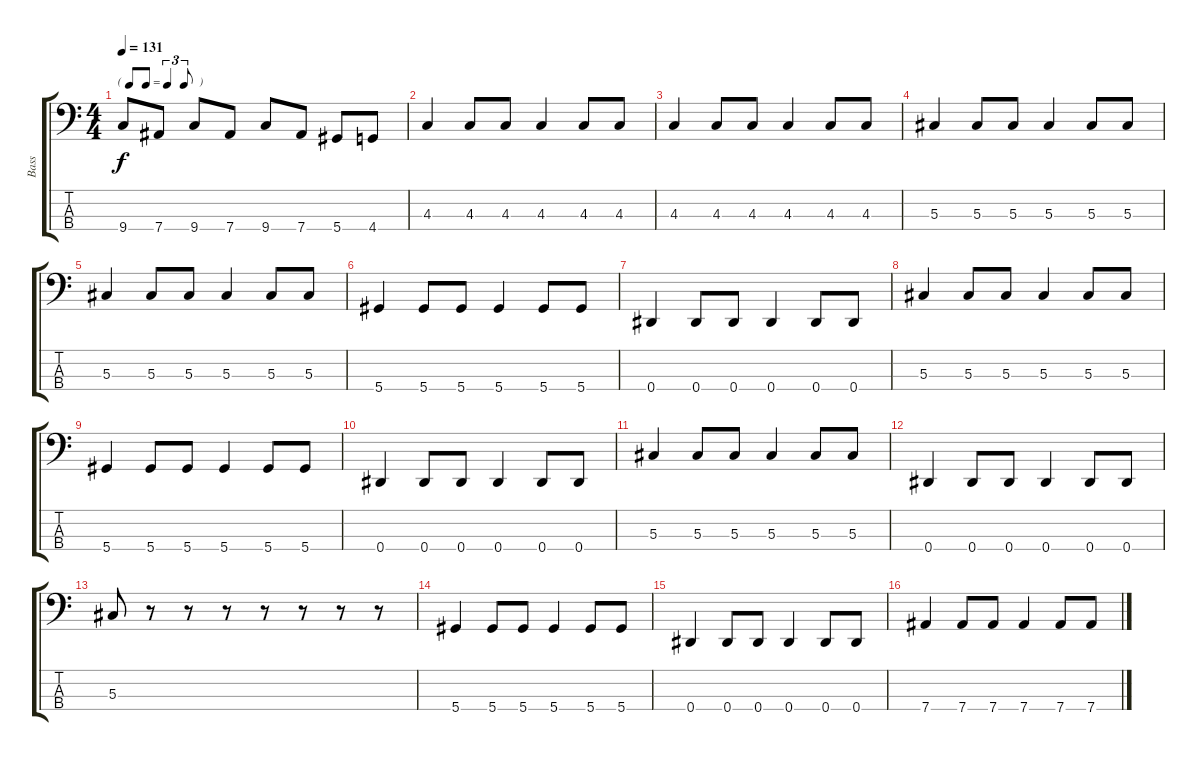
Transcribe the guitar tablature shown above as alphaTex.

\track ("Bass" "Bass") {instrument electricbasspick}
\staff {score tabs}
\tuning (Gb2 Db2 Ab1 Eb1) {hide}
\ts (4 4)
\tf triplet8th
\tempo 131
\clef f4
\ks c
9.4.8{dy f} 7.4.8 9.4.8 7.4.8 9.4.8 7.4.8 5.4.8 4.4.8 |
4.3.4 4.3.8 4.3.8 4.3.4 4.3.8 4.3.8 |
4.3.4 4.3.8 4.3.8 4.3.4 4.3.8 4.3.8 |
5.3.4 5.3.8 5.3.8 5.3.4 5.3.8 5.3.8 |
5.3.4 5.3.8 5.3.8 5.3.4 5.3.8 5.3.8 |
5.4.4 5.4.8 5.4.8 5.4.4 5.4.8 5.4.8 |
0.4.4 0.4.8 0.4.8 0.4.4 0.4.8 0.4.8 |
5.3.4 5.3.8 5.3.8 5.3.4 5.3.8 5.3.8 |
5.4.4 5.4.8 5.4.8 5.4.4 5.4.8 5.4.8 |
0.4.4 0.4.8 0.4.8 0.4.4 0.4.8 0.4.8 |
5.3.4 5.3.8 5.3.8 5.3.4 5.3.8 5.3.8 |
0.4.4 0.4.8 0.4.8 0.4.4 0.4.8 0.4.8 |
5.3.8 r.8 r.8 r.8 r.8 r.8 r.8 r.8 |
5.4.4 5.4.8 5.4.8 5.4.4 5.4.8 5.4.8 |
0.4.4 0.4.8 0.4.8 0.4.4 0.4.8 0.4.8 |
7.4.4 7.4.8 7.4.8 7.4.4 7.4.8 7.4.8
